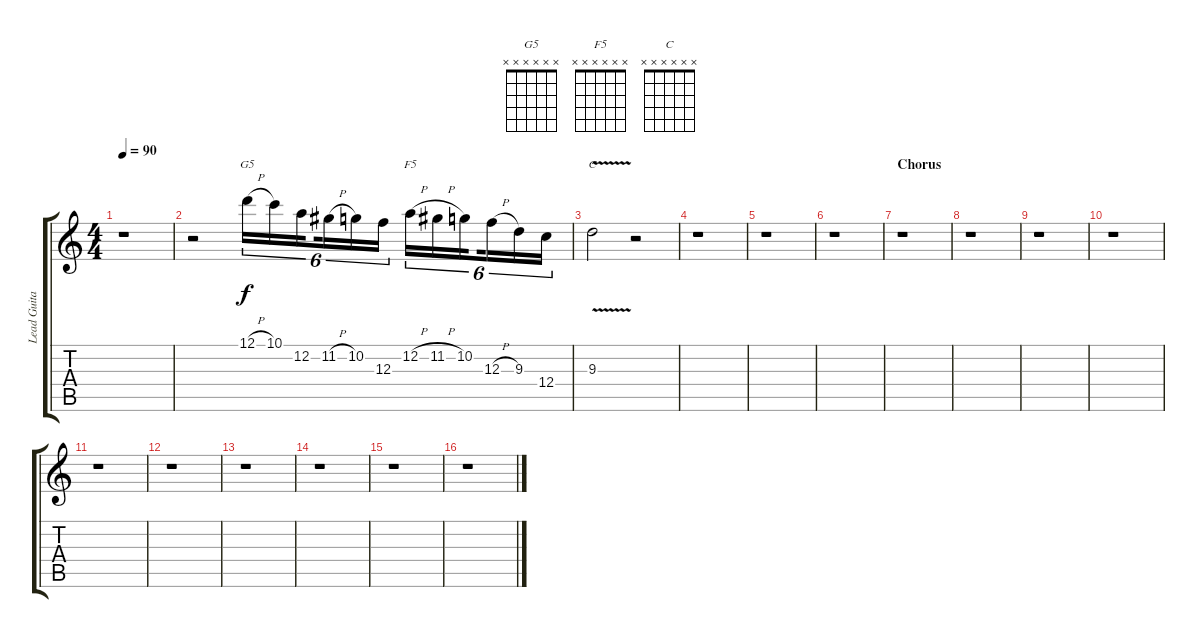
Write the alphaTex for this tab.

\track ("Lead Guitar 1" "Lead Guita") {instrument overdrivenguitar}
\staff {score tabs}
\tuning (D4 A3 F3 C3 G2 D2) {hide}
\chord ("G5" x x x x x x)
\chord ("F5" x x x x x x)
\chord ("C" x x x x x x)
\ts (4 4)
\tempo 90
\clef g2
\ks aminor
r.1{dy f} |
r.2 12.1{h}.16{tu (6 4) ch "G5"} 10.1.16{tu (6 4)} 12.2.16{tu (6 4) beam splitsecondary} 11.2{h}.16{tu (6 4)} 10.2.16{tu (6 4)} 12.3.16{tu (6 4)} 12.2{h}.16{tu (6 4) ch "F5"} 11.2{h}.16{tu (6 4)} 10.2.16{tu (6 4) beam splitsecondary} 12.3{h}.16{tu (6 4)} 9.3.16{tu (6 4)} 12.4.16{tu (6 4)} |
9.3{v}.2{ch "C"} r.2 |
r.1 |
r.1 |
r.1 |
\section ("" "Chorus")
r.1 |
r.1 |
r.1 |
r.1 |
r.1 |
r.1 |
r.1 |
r.1 |
r.1 |
r.1
